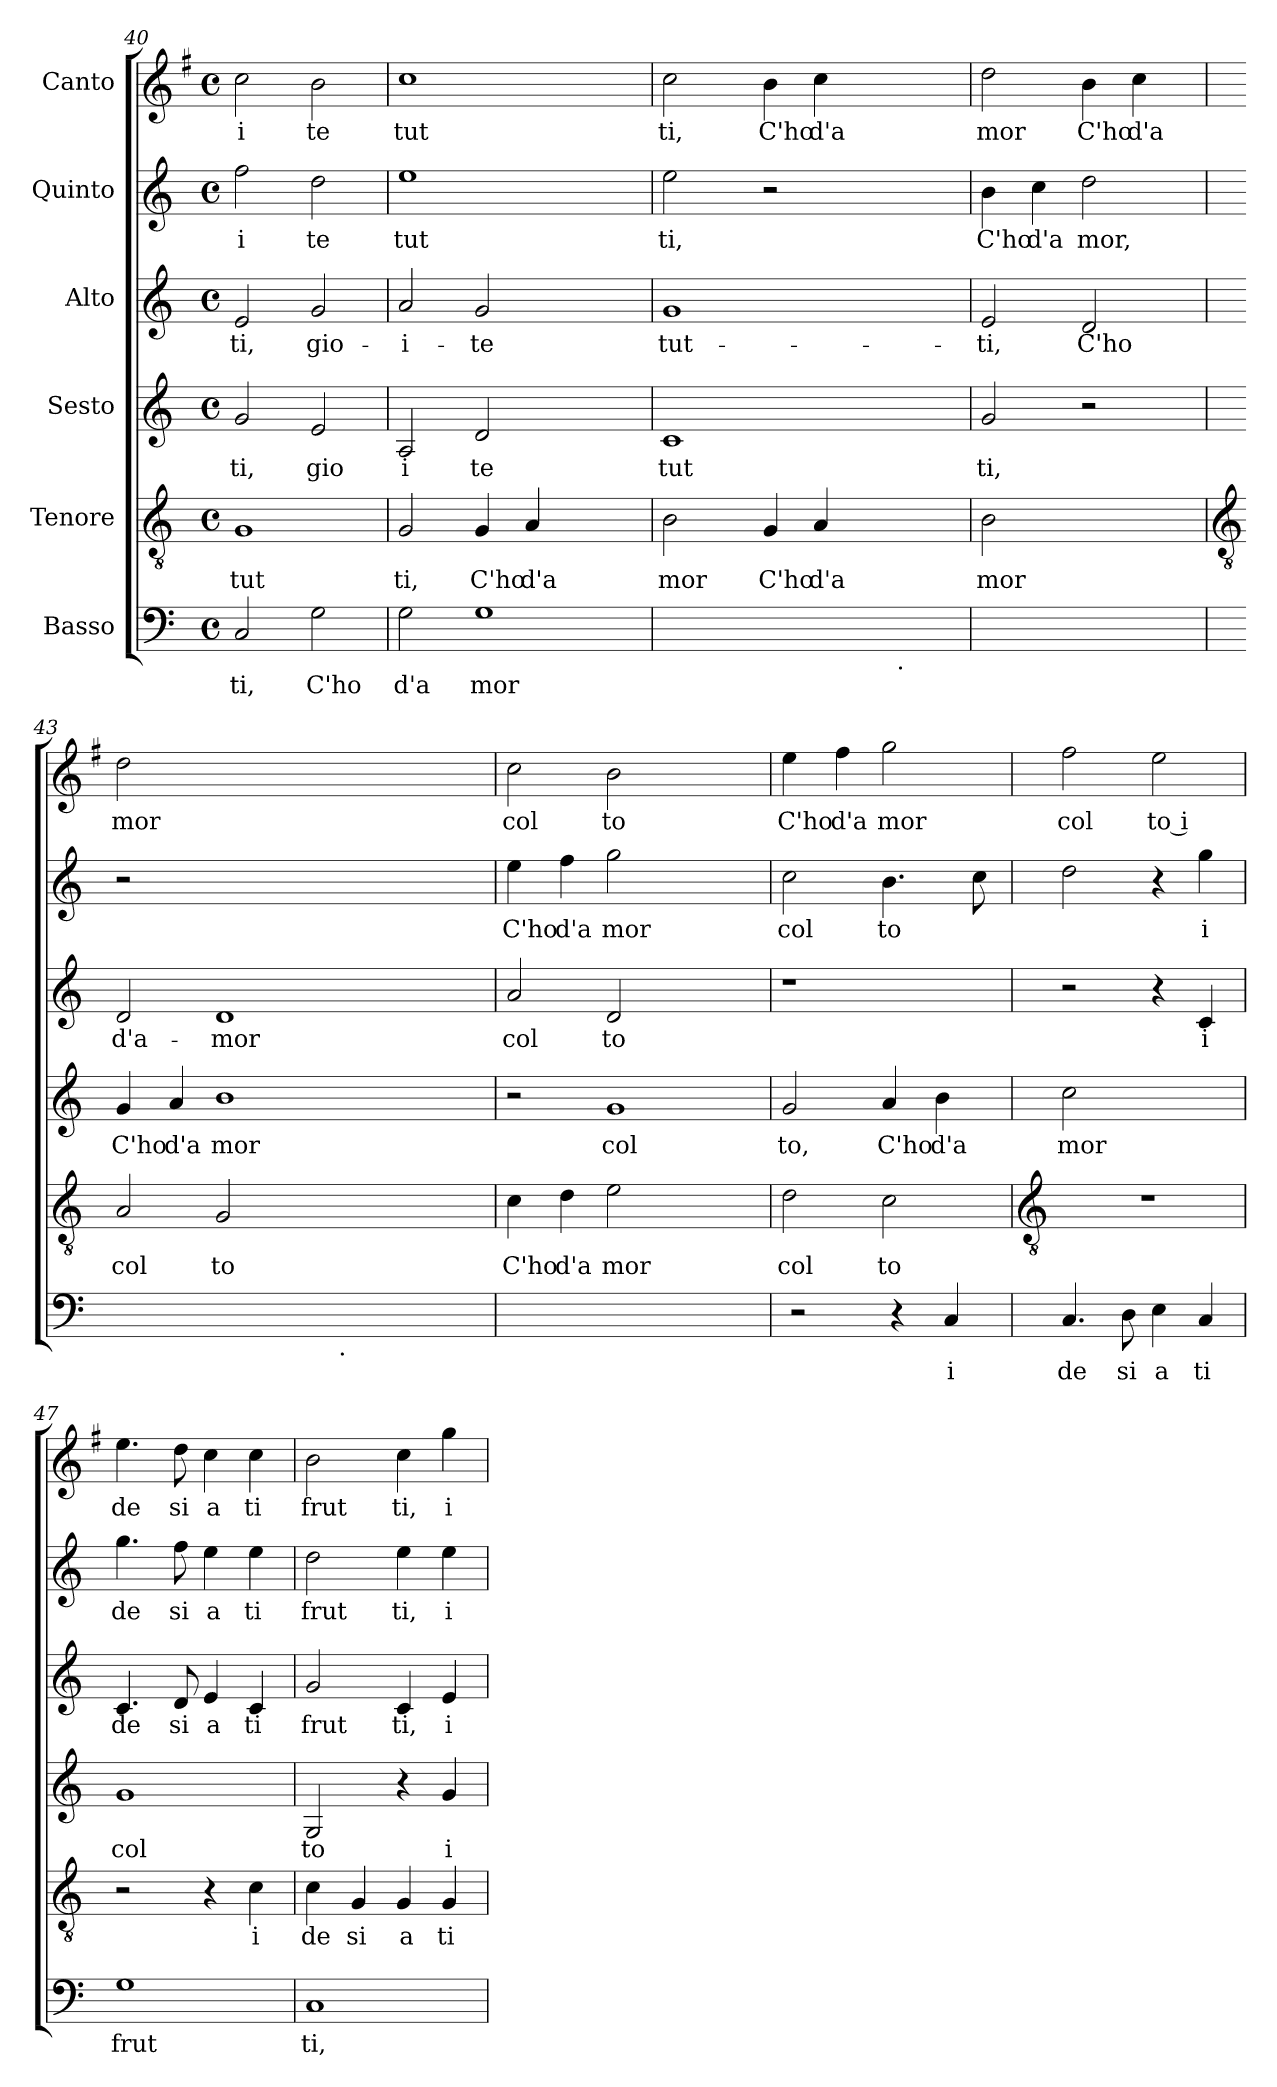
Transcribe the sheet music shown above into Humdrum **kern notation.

**kern	**text	**kern	**text	**kern	**text	**kern	**text	**kern	**text	**kern	**text
*part6	*part6	*part5	*part5	*part4	*part4	*part3	*part3	*part2	*part2	*part1	*part1
*staff6	*staff6	*staff5	*staff5	*staff4	*staff4	*staff3	*staff3	*staff2	*staff2	*staff1	*staff1
*I"Basso	*	*I"Tenore	*	*I"Sesto	*	*I"Alto	*	*I"Quinto	*	*I"Canto	*
*clefF4	*	*clefGv2	*	*clefG2	*	*clefG2	*	*clefG2	*	*clefG2	*
*	*	*	*	*	*	*	*	*	*	*ITrd-3c-5	*
*k[]	*	*k[]	*	*k[]	*	*k[]	*	*k[]	*	*k[]	*
*C:	*	*C:	*	*C:	*	*C:	*	*C:	*	*C:	*
*M4/4	*	*M4/4	*	*M4/4	*	*M4/4	*	*M4/4	*	*M4/4	*
*met(c)	*	*met(c)	*	*met(c)	*	*met(c)	*	*met(c)	*	*met(c)	*
=40	=40	=40	=40	=40	=40	=40	=40	=40	=40	=40	=40
!	!LO:LY:b	!	!LO:LY:b	!	!LO:LY:b	!	!LO:LY:b	!	!LO:LY:b	!	!LO:LY:b
2C/	ti,	1G	tut	2g/	ti,	2e/	-ti,	2ff\	i	2ff\	i
!	!LO:LY:b	!	!	!	!LO:LY:b	!	!LO:LY:b	!	!LO:LY:b	!	!LO:LY:b
2G\	C'ho	.	.	2e/	gio	2g/	gio-	2dd\	te	2ee\	te
=41	=41	=41	=41	=41	=41	=41	=41	=41	=41	=41	=41
!	!LO:LY:b	!	!LO:LY:b	!	!LO:LY:b	!	!LO:LY:b	!	!LO:LY:b	!	!LO:LY:b
2G\	d'a	2G/	ti,	2A/	i	2a/	-i-	1ee	tut	1ff	tut
!	!LO:LY:b	!	!LO:LY:b	!	!LO:LY:b	!	!LO:LY:b	!	!	!	!
1G	mor	4G/	C'ho	2d/	te	2g/	-te	.	.	.	.
!	!	!	!LO:LY:b	!	!	!	!	!	!	!	!
.	.	4A/	d'a	.	.	.	.	.	.	.	.
.	.	2ryy	.	2ryy	.	2ryy	.	2ryy	.	2ryy	.
!!LO:LB:g=z
=42	=42	=42	=42	=42	=42	=42	=42	=42	=42	=42	=42
!	!	!	!LO:LY:b	!	!LO:LY:b	!	!LO:LY:b	!	!LO:LY:b	!	!LO:LY:b
4ryy	.	2B\	mor	1c	tut	1g	tut-	2ee\	ti,	2ff\	ti,
4ryy	.	.	.	.	.	.	.	.	.	.	.
!	!	!	!LO:LY:b	!	!	!	!	!	!	!	!LO:LY:b
4ryy	.	4G/	C'ho	.	.	.	.	2r	.	4ee\	C'ho
!	!	!	!LO:LY:b	!	!	!	!	!	!	!	!LO:LY:b
32ryy	.	4A/	d'a	.	.	.	.	.	.	4ff\	d'a
32ryy	.	.	.	.	.	.	.	.	.	.	.
32ryy	.	.	.	.	.	.	.	.	.	.	.
32ryy	.	.	.	.	.	.	.	.	.	.	.
32ryy	.	.	.	.	.	.	.	.	.	.	.
32ryy	.	.	.	.	.	.	.	.	.	.	.
!LO:TX:b:t=.	!	!	!	!	!	!	!	!	!	!	!
32ryy	.	.	.	.	.	.	.	.	.	.	.
4ryy	.	.	.	.	.	.	.	.	.	.	.
.	.	8..ryy	.	8..ryy	.	8..ryy	.	8..ryy	.	8..ryy	.
=43	=43	=43	=43	=43	=43	=43	=43	=43	=43	=43	=43
!	!	!	!LO:LY:b	!	!LO:LY:b	!	!LO:LY:b	!	!LO:LY:b	!	!LO:LY:b
4ryy	.	2B\	mor	2g/	ti,	2e/	-ti,	4b\	C'ho	2gg\	mor
!	!	!	!	!	!	!	!	!	!LO:LY:b	!	!
4ryy	.	.	.	.	.	.	.	4cc\	d'a	.	.
!	!	!	!	!	!	!	!LO:LY:b	!	!LO:LY:b	!	!LO:LY:b
4ryy	.	2ryy	.	2r	.	2d/	C'ho	2dd\	mor,	4ee\	C'ho
!	!	!	!	!	!	!	!	!	!	!	!LO:LY:b
32ryy	.	.	.	.	.	.	.	.	.	4ff\	d'a
4ryy	.	.	.	.	.	.	.	.	.	.	.
.	.	32ryy	.	32ryy	.	32ryy	.	32ryy	.	32ryy	.
!!LO:LB:g=z
=43A	=43A	=43A	=43A	=43A	=43A	=43A	=43A	=43A	=43A	=43A	=43A
*	*	*clefGv2	*	*	*	*	*	*	*	*	*
!	!	!	!LO:LY:b	!	!LO:LY:b	!	!LO:LY:b	!	!	!	!LO:LY:b
4ryy	.	2A/	col	4g/	C'ho	2d/	d'a-	2r	.	2gg\	mor
!	!	!	!	!	!LO:LY:b	!	!	!	!	!	!
4ryy	.	.	.	4a/	d'a	.	.	.	.	.	.
!	!	!	!LO:LY:b	!	!LO:LY:b	!	!LO:LY:b	!	!	!	!
64ryy	.	2G/	to	1b	mor	1d	-mor	1ryy	.	1ryy	.
64ryy	.	.	.	.	.	.	.	.	.	.	.
64ryy	.	.	.	.	.	.	.	.	.	.	.
64ryy	.	.	.	.	.	.	.	.	.	.	.
64ryy	.	.	.	.	.	.	.	.	.	.	.
64ryy	.	.	.	.	.	.	.	.	.	.	.
64ryy	.	.	.	.	.	.	.	.	.	.	.
64ryy	.	.	.	.	.	.	.	.	.	.	.
64ryy	.	.	.	.	.	.	.	.	.	.	.
64ryy	.	.	.	.	.	.	.	.	.	.	.
64ryy	.	.	.	.	.	.	.	.	.	.	.
64ryy	.	.	.	.	.	.	.	.	.	.	.
64ryy	.	.	.	.	.	.	.	.	.	.	.
64ryy	.	.	.	.	.	.	.	.	.	.	.
!LO:TX:b:t=.	!	!	!	!	!	!	!	!	!	!	!
64ryy	.	.	.	.	.	.	.	.	.	.	.
2ryy	.	.	.	.	.	.	.	.	.	.	.
.	.	2ryy	.	.	.	.	.	.	.	.	.
4ryy	.	.	.	.	.	.	.	.	.	.	.
64ryy	.	.	.	.	.	.	.	.	.	.	.
!!LO:LB:g=z
=44	=44	=44	=44	=44	=44	=44	=44	=44	=44	=44	=44
!	!	!	!LO:LY:b	!	!	!	!LO:LY:b	!	!LO:LY:b	!	!LO:LY:b
4ryy	.	4c\	C'ho	2r	.	2a/	col	4ee\	C'ho	2ff\	col
!	!	!	!LO:LY:b	!	!	!	!	!	!LO:LY:b	!	!
4ryy	.	4d\	d'a	.	.	.	.	4ff\	d'a	.	.
!	!	!	!LO:LY:b	!	!LO:LY:b	!	!LO:LY:b	!	!LO:LY:b	!	!LO:LY:b
4ryy	.	2e\	mor	1g	col	2d/	to	2gg\	mor	2ee\	to
4ryy	.	.	.	.	.	.	.	.	.	.	.
2ryy	.	2ryy	.	.	.	2ryy	.	2ryy	.	2ryy	.
=45	=45	=45	=45	=45	=45	=45	=45	=45	=45	=45	=45
!	!	!	!LO:LY:b	!	!LO:LY:b	!	!	!	!LO:LY:b	!	!LO:LY:b
64ryy	.	2d\	col	2g/	to,	1r	.	2cc\	col	4aa\	C'ho
2r	.	.	.	.	.	.	.	.	.	.	.
!	!	!	!	!	!	!	!	!	!	!	!LO:LY:b
.	.	.	.	.	.	.	.	.	.	4bb\	d'a
!	!	!	!LO:LY:b	!	!LO:LY:b	!	!	!	!LO:LY:b	!	!LO:LY:b
.	.	2c\	to	4a/	C'ho	.	.	4.b\	to	2ccc\	mor
4r	.	.	.	.	.	.	.	.	.	.	.
!	!	!	!	!	!LO:LY:b	!	!	!	!	!	!
.	.	.	.	4b\	d'a	.	.	.	.	.	.
!	!LO:LY:b	!	!	!	!	!	!	!	!	!	!
4C/	i	.	.	.	.	.	.	.	.	.	.
.	.	.	.	.	.	.	.	8cc\	.	.	.
.	.	64ryy	.	64ryy	.	64ryy	.	64ryy	.	64ryy	.
!!LO:LB:g=z
=46	=46	=46	=46	=46	=46	=46	=46	=46	=46	=46	=46
*	*	*clefGv2	*	*	*	*	*	*	*	*	*
!	!LO:LY:b	!	!	!	!LO:LY:b	!	!	!	!	!	!LO:LY:b
4.C/	de	1r	.	2cc\	mor	2r	.	2dd\	.	2bb\	col
!	!LO:LY:b	!	!	!	!	!	!	!	!	!	!
8D\	si	.	.	.	.	.	.	.	.	.	.
!	!LO:LY:b	!	!	!	!	!	!	!	!	!	!LO:LY:b
4E\	a	.	.	2ryy	.	4r	.	4r	.	2aa\	to i
!	!LO:LY:b	!	!	!	!	!	!LO:LY:b	!	!LO:LY:b	!	!
4C/	ti	.	.	.	.	4c/	i	4gg\	i	.	.
!!LO:LB:g=z
=47	=47	=47	=47	=47	=47	=47	=47	=47	=47	=47	=47
!	!LO:LY:b	!	!	!	!LO:LY:b	!	!LO:LY:b	!	!LO:LY:b	!	!LO:LY:b
1G	frut	2r	.	1g	col	4.c/	de	4.gg\	de	4.aa\	de
!	!	!	!	!	!	!	!LO:LY:b	!	!LO:LY:b	!	!LO:LY:b
.	.	.	.	.	.	8d/	si	8ff\	si	8gg\	si
!	!	!	!	!	!	!	!LO:LY:b	!	!LO:LY:b	!	!LO:LY:b
.	.	4r	.	.	.	4e/	a	4ee\	a	4ff\	a
!	!	!	!LO:LY:b	!	!	!	!LO:LY:b	!	!LO:LY:b	!	!LO:LY:b
.	.	4c\	i	.	.	4c/	ti	4ee\	ti	4ff\	ti
=48	=48	=48	=48	=48	=48	=48	=48	=48	=48	=48	=48
!	!LO:LY:b	!	!LO:LY:b	!	!LO:LY:b	!	!LO:LY:b	!	!LO:LY:b	!	!LO:LY:b
1C	ti,	4c\	de	2G/	to	2g/	frut	2dd\	frut	2ee\	frut
!	!	!	!LO:LY:b	!	!	!	!	!	!	!	!
.	.	4G/	si	.	.	.	.	.	.	.	.
!	!	!	!LO:LY:b	!	!	!	!LO:LY:b	!	!LO:LY:b	!	!LO:LY:b
.	.	4G/	a	4r	.	4c/	ti,	4ee\	ti,	4ff\	ti,
!	!	!	!LO:LY:b	!	!LO:LY:b	!	!LO:LY:b	!	!LO:LY:b	!	!LO:LY:b
.	.	4G/	ti	4g/	i	4e/	i	4ee\	i	4ccc\	i
=	=	=	=	=	=	=	=	=	=	=	=
*-	*-	*-	*-	*-	*-	*-	*-	*-	*-	*-	*-
